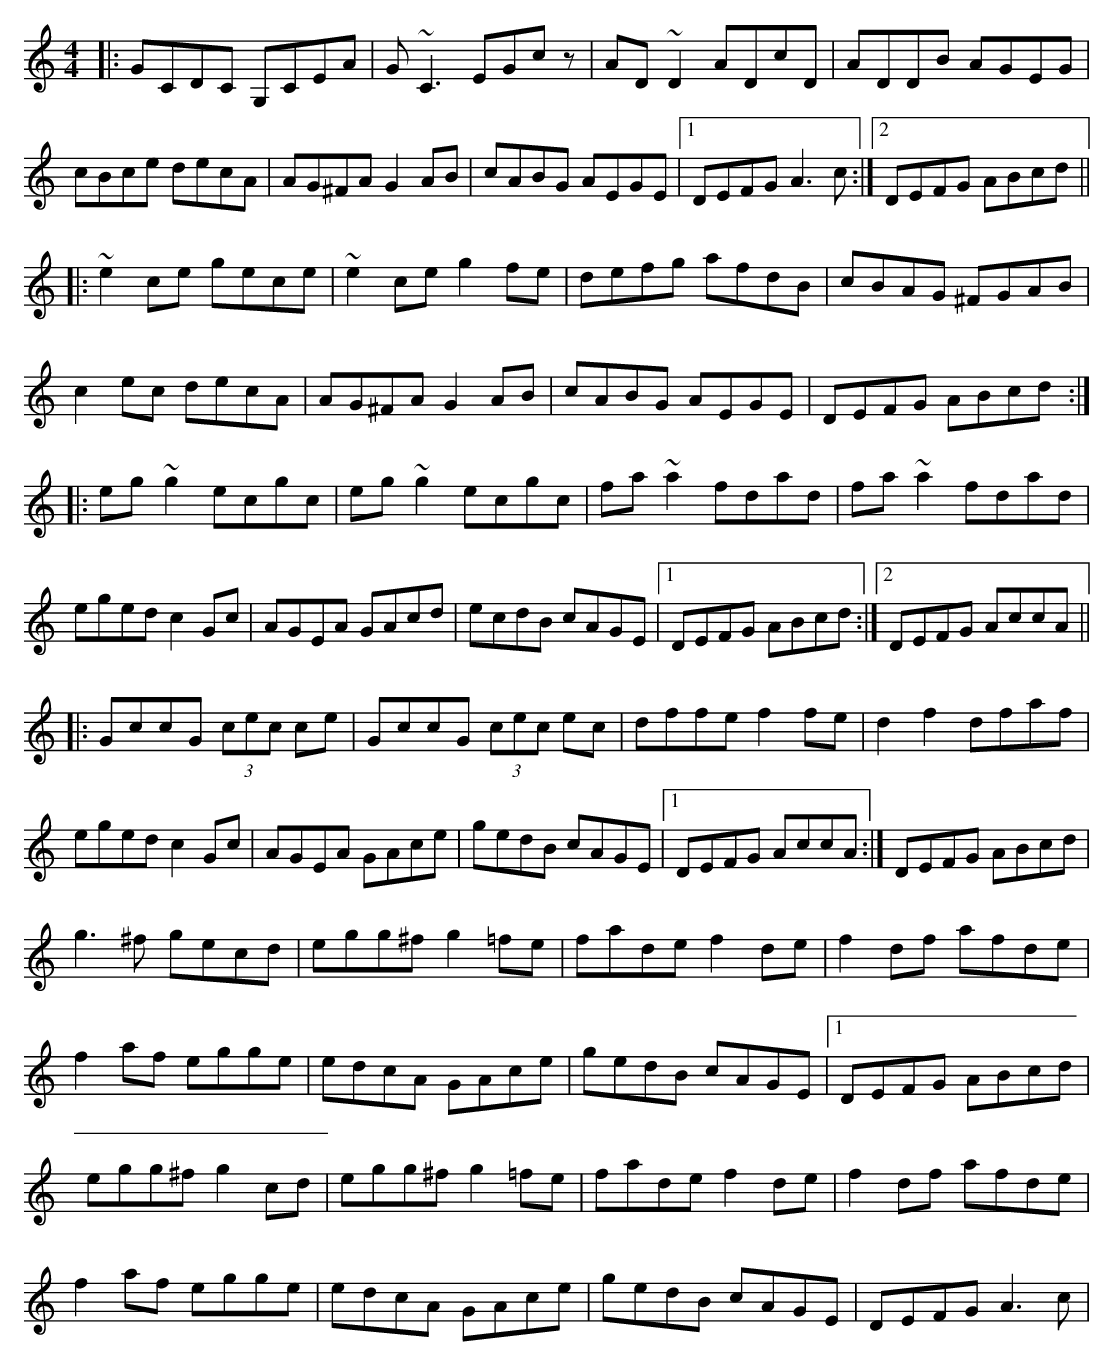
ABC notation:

X:1
M:4/4
K:C
|:GCDC G,CEA|G~C3 EGcz|AD~D2 ADcD|ADDB AGEG|
cBce decA|AG^FA G2AB|cABG AEGE|1 DEFG A3c:|2 DEFG ABcd||
|:~e2ce gece|~e2ce g2fe|defg afdB|cBAG ^FGAB|
c2ec decA|AG^FA G2AB|cABG AEGE|DEFG ABcd:|
|:eg~g2 ecgc|eg~g2 ecgc|fa~a2 fdad|fa~a2 fdad|
eged c2Gc|AGEA GAcd|ecdB cAGE|1 DEFG ABcd:|2 DEFG AccA||
|:GccG (3cec ce|GccG (3cec ec|dffe f2fe|d2f2 dfaf|
eged c2Gc|AGEA GAce|gedB cAGE|1 DEFG AccA:|DEFG ABcd|
g3^f gecd|egg^f g2=fe|fade f2de|f2df afde|
f2af egge|edcA GAce|gedB cAGE|1 DEFG ABcd|
egg^f g2cd|egg^f g2=fe|fade f2de|f2df afde|
f2af egge|edcA GAce|gedB cAGE|DEFG A3c|
